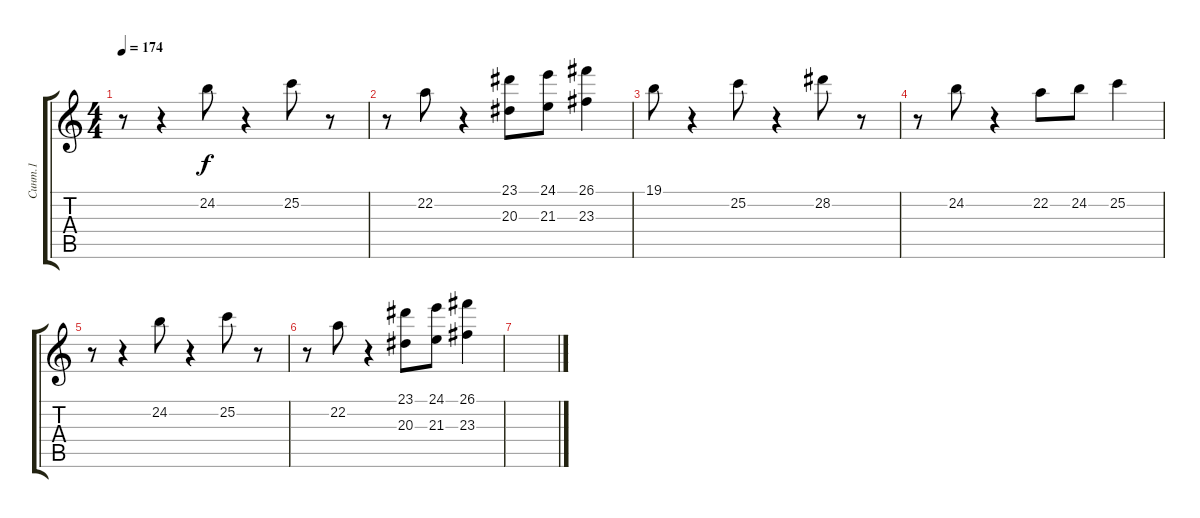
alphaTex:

\track ("Синт.1" "Синт.1") {instrument tubularbells}
\staff {score tabs}
\tuning (E4 B3 G3 D3 A2 E2) {hide}
\ts (4 4)
\tempo 174
\clef g2
\ks c
r.8{dy f} r.4 24.2.8 r.4 25.2.8 r.8 |
r.8 22.2.8 r.4 (23.1 20.3).8 (24.1 21.3).8 (26.1 23.3).4 |
19.1.8 r.4 25.2.8 r.4 28.2.8 r.8 |
r.8 24.2.8 r.4 22.2.8 24.2.8 25.2.4 |
r.8 r.4 24.2.8 r.4 25.2.8 r.8 |
r.8 22.2.8 r.4 (23.1 20.3).8 (24.1 21.3).8 (26.1 23.3).4 |
\section ("" "")
